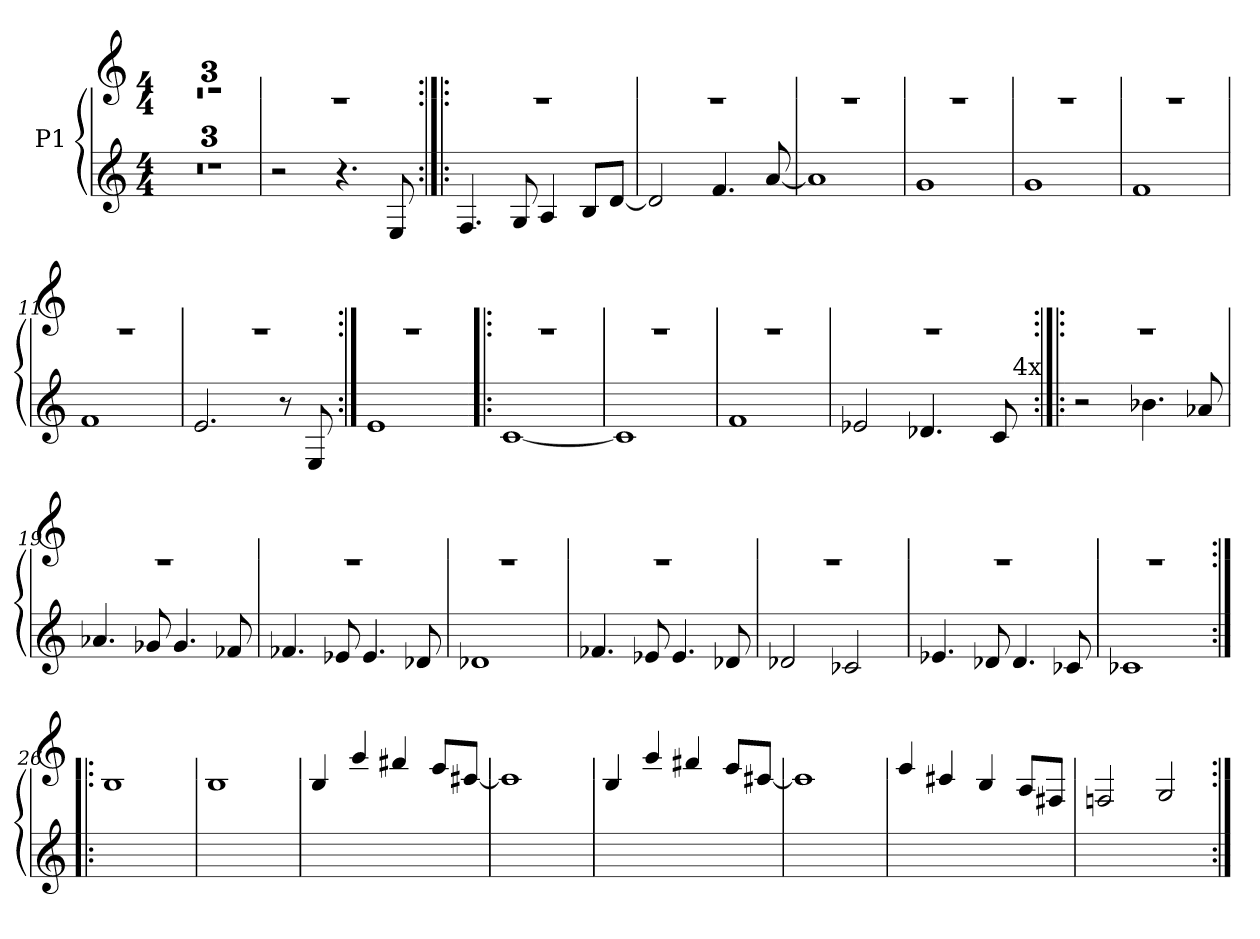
**kern	**kern
*part1	*part1
*staff2	*staff1
*I"P1	*
!!LO:PB:g=z
*	*stria0
*clefG2	*clefG2
*k[]	*k[]
*M4/4	*M4/4
=1!|:	=1!|:
1ryy	1r
=2	=2
1ryy	1r
=3	=3
1ryy	1r
=4	=4
2r	1r
4.r	.
8Ei/	.
!!LO:LB:g=z
=5:|!|:	=5:|!|:
4.Fi/	1r
8Gi/	.
4Ai/	.
8Bi/L	.
[<8di/J	.
=6	=6
2di/]	1r
4.fi/	.
[<8ai/	.
=7	=7
1ai]	1r
=8	=8
1gi	1r
!!LO:LB:g=z
=9	=9
1gi	1r
=10	=10
1fi	1r
=11	=11
1fi	1r
=12	=12
2.ei/	1r
8r	.
8Ei/	.
=13:|!	=13:|!
1ei	1r
!!LO:LB:g=z
=14!|:	=14!|:
[<1ci	1r
=15	=15
1ci]	1r
=16	=16
1fi	1r
=17	=17
*^	*
2e-Xi/	2ryy	1r
4.d-Xi/	4ryy	.
.	8ryy	.
8ci/	32ryy	.
.	128..ryy	.
!	!LO:TX:a:t=4x	!
.	16ryy	.
.	64ryy	.
.	512ryy	.
*v	*v	*
!!LO:LB:g=z
=18:|!|:	=18:|!|:
2r	1r
4.b-Xi\	.
8a-Xi/	.
=19	=19
4.a-Xi/	1r
8g-Xi/	.
4.g-i/	.
8f-Xi/	.
=20	=20
4.f-Xi/	1r
8e-Xi/	.
4.e-i/	.
8d-Xi/	.
=21	=21
1d-Xi	1r
!!LO:LB:g=z
=22	=22
4.f-Xi/	1r
8e-Xi/	.
4.e-i/	.
8d-Xi/	.
=23	=23
2d-Xi/	1r
2c-Xi/	.
=24	=24
4.e-Xi/	1r
8d-Xi/	.
4.d-i/	.
8c-Xi/	.
=25	=25
1c-Xi	1r
!!LO:LB:g=z
=26:|!|:	=26:|!|:
1ryy	1Bi
=27	=27
1ryy	1Bi
=28	=28
1ryy	4Bi/
.	4gi/
.	4f#Xi/
.	8ei/L
.	[<8c#Xi/J
=29	=29
1ryy	1c#i]
!!LO:LB:g=z
=30	=30
1ryy	4Bi/
.	4gi/
.	4f#Xi/
.	8ei/L
.	[<8c#Xi/J
=31	=31
1ryy	1c#i]
=32	=32
1ryy	4ei/
.	4c#Xi/
.	4Bi/
.	8Ai/L
.	8F#Xi/J
=33	=33
1ryy	2Fni/
.	2Gi/
=:|!	=:|!
*-	*-
